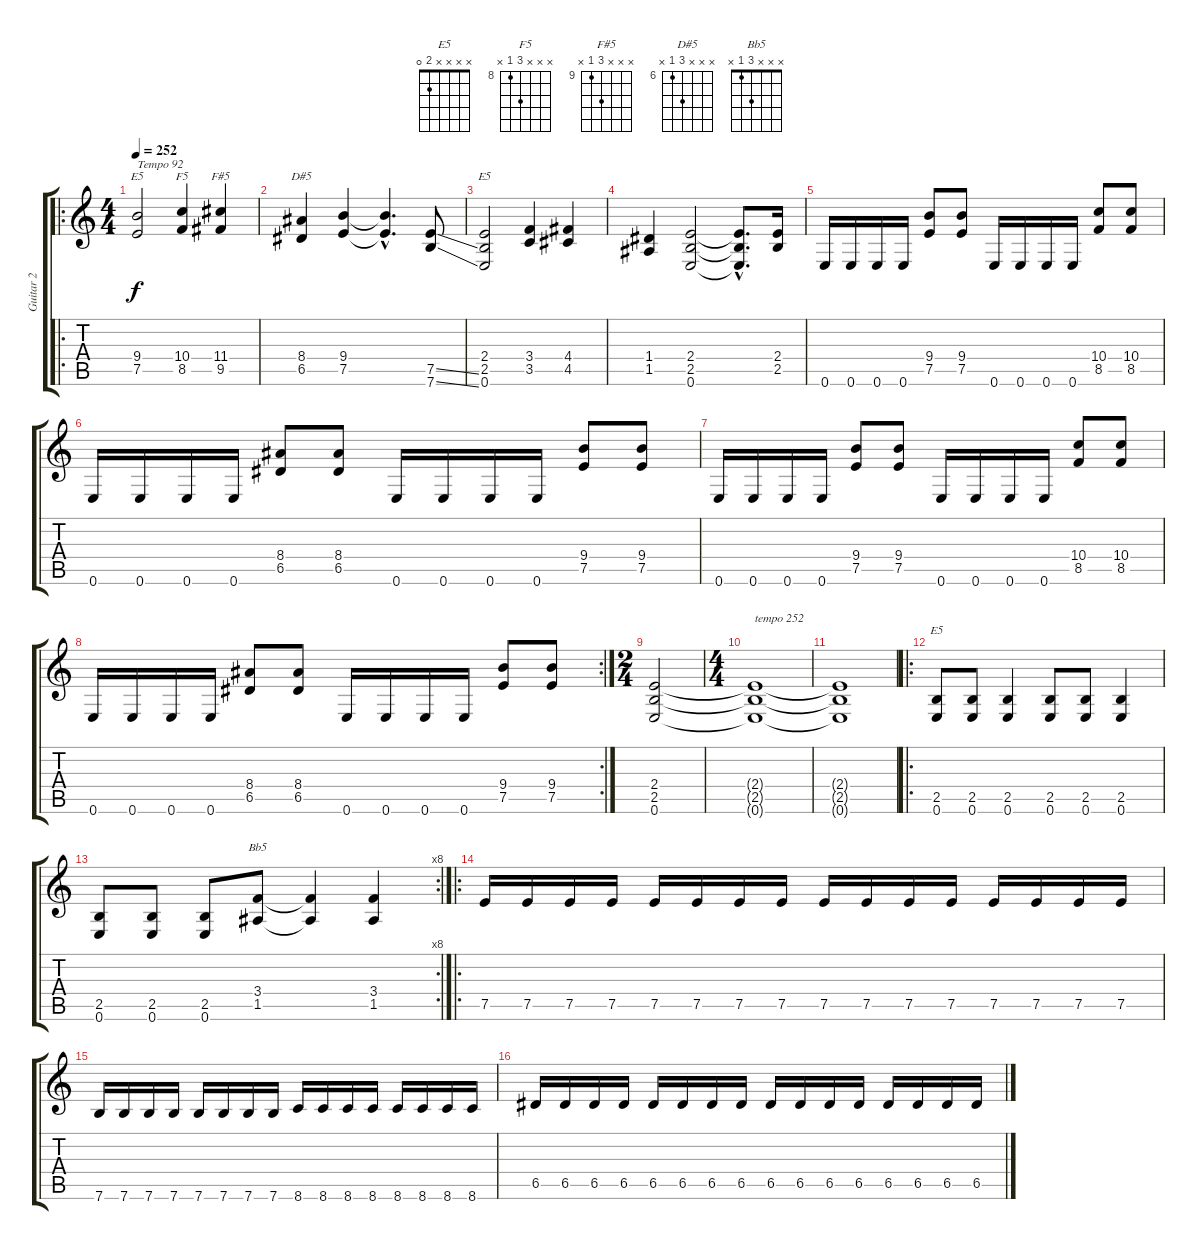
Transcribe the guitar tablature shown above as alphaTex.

\track ("Guitar 2" "Guitar 2") {instrument overdrivenguitar}
\staff {score tabs}
\tuning (E4 B3 G3 D3 A2 E2) {hide}
\chord ("E5" x x x 9 7 x) {firstfret 7}
\chord ("F5" x x x 10 8 x) {firstfret 8}
\chord ("F#5" x x x 11 9 x) {firstfret 9}
\chord ("D#5" x x x 8 6 x) {firstfret 6}
\chord ("E5" x x x 2 2 0)
\chord ("E5" x x x x 2 0)
\chord ("Bb5" x x x 3 1 x)
\ro
\ts (4 4)
\tempo 252
\clef g2
\ks c
(9.4 7.5).2{ch "E5" txt "Tempo 92" dy f instrument overdrivenguitar} (10.4 8.5).4{ch "F5"} (11.4 9.5).4{ch "F#5"} |
(8.4 6.5).4{ch "D#5"} (9.4 7.5).4 (9.4{hac t} 7.5{hac t}).4{d} (7.5{ss} 7.6{ss}).8 |
(2.4 2.5 0.6).2{ch "E5"} (3.4 3.5).4 (4.4 4.5).4 |
(1.4 1.5).4 (2.4 2.5 0.6).2 (2.4{hac t} 2.5{hac t} 0.6{hac t}).8{d} (2.4 2.5).16 |
0.6.16 0.6.16 0.6.16 0.6.16 (9.4 7.5).8 (9.4 7.5).8 0.6.16 0.6.16 0.6.16 0.6.16 (10.4 8.5).8 (10.4 8.5).8 |
0.6.16 0.6.16 0.6.16 0.6.16 (8.4 6.5).8 (8.4 6.5).8 0.6.16 0.6.16 0.6.16 0.6.16 (9.4 7.5).8 (9.4 7.5).8 |
0.6.16 0.6.16 0.6.16 0.6.16 (9.4 7.5).8 (9.4 7.5).8 0.6.16 0.6.16 0.6.16 0.6.16 (10.4 8.5).8 (10.4 8.5).8 |
\rc 2
0.6.16 0.6.16 0.6.16 0.6.16 (8.4 6.5).8 (8.4 6.5).8 0.6.16 0.6.16 0.6.16 0.6.16 (9.4 7.5).8 (9.4 7.5).8 |
\ts (2 4)
(2.4 2.5 0.6).2 |
\ts (4 4)
(2.4{t} 2.5{t} 0.6{t}).1{txt "tempo 252"} |
(2.4{t} 2.5{t} 0.6{t}).1 |
\ro
(2.5 0.6).8{ch "E5"} (2.5 0.6).8 (2.5 0.6).4 (2.5 0.6).8 (2.5 0.6).8 (2.5 0.6).4 |
\rc 8
(2.5 0.6).8 (2.5 0.6).8 (2.5 0.6).8 (3.4 1.5).8{ch "Bb5"} (3.4{t} 1.5{t}).4 (3.4 1.5).4 |
\ro
7.5.16 7.5.16 7.5.16 7.5.16 7.5.16 7.5.16 7.5.16 7.5.16 7.5.16 7.5.16 7.5.16 7.5.16 7.5.16 7.5.16 7.5.16 7.5.16 |
7.6.16 7.6.16 7.6.16 7.6.16 7.6.16 7.6.16 7.6.16 7.6.16 8.6.16 8.6.16 8.6.16 8.6.16 8.6.16 8.6.16 8.6.16 8.6.16 |
6.5.16 6.5.16 6.5.16 6.5.16 6.5.16 6.5.16 6.5.16 6.5.16 6.5.16 6.5.16 6.5.16 6.5.16 6.5.16 6.5.16 6.5.16 6.5.16
